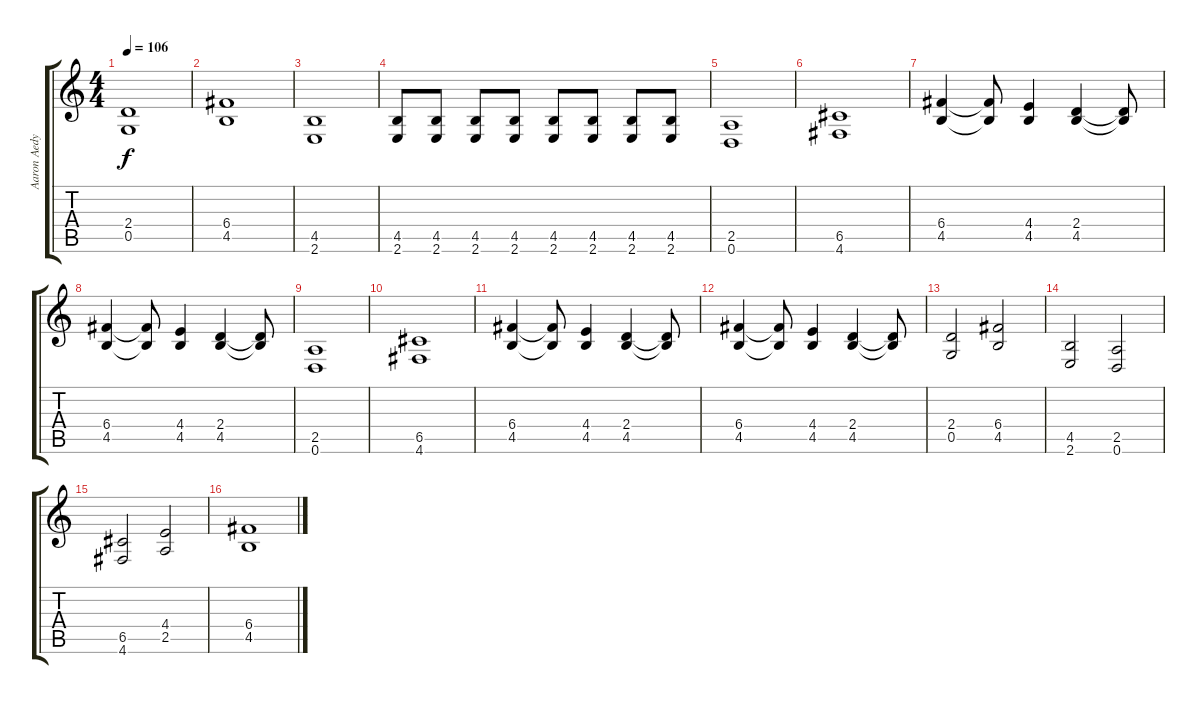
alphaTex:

\track ("Aaron Aedy" "Aaron Aedy") {instrument distortionguitar}
\staff {score tabs}
\tuning (D4 A3 F3 C3 G2 D2) {hide}
\ts (4 4)
\tempo 106
\clef g2
\ks c
(2.4 0.5).1{dy f} |
(6.4 4.5).1 |
(4.5 2.6).1 |
(4.5 2.6).8 (4.5 2.6).8 (4.5 2.6).8 (4.5 2.6).8 (4.5 2.6).8 (4.5 2.6).8 (4.5 2.6).8 (4.5 2.6).8 |
(2.5 0.6).1 |
(6.5 4.6).1 |
(6.4 4.5).4 (6.4{t} 4.5{t}).8 (4.4 4.5).4 (2.4 4.5).4 (2.4{t} 4.5{t}).8 |
(6.4 4.5).4 (6.4{t} 4.5{t}).8 (4.4 4.5).4 (2.4 4.5).4 (2.4{t} 4.5{t}).8 |
(2.5 0.6).1 |
(6.5 4.6).1 |
(6.4 4.5).4 (6.4{t} 4.5{t}).8 (4.4 4.5).4 (2.4 4.5).4 (2.4{t} 4.5{t}).8 |
(6.4 4.5).4 (6.4{t} 4.5{t}).8 (4.4 4.5).4 (2.4 4.5).4 (2.4{t} 4.5{t}).8 |
(2.4 0.5).2 (6.4 4.5).2 |
(4.5 2.6).2 (2.5 0.6).2 |
(6.5 4.6).2 (4.4 2.5).2 |
(6.4 4.5).1
